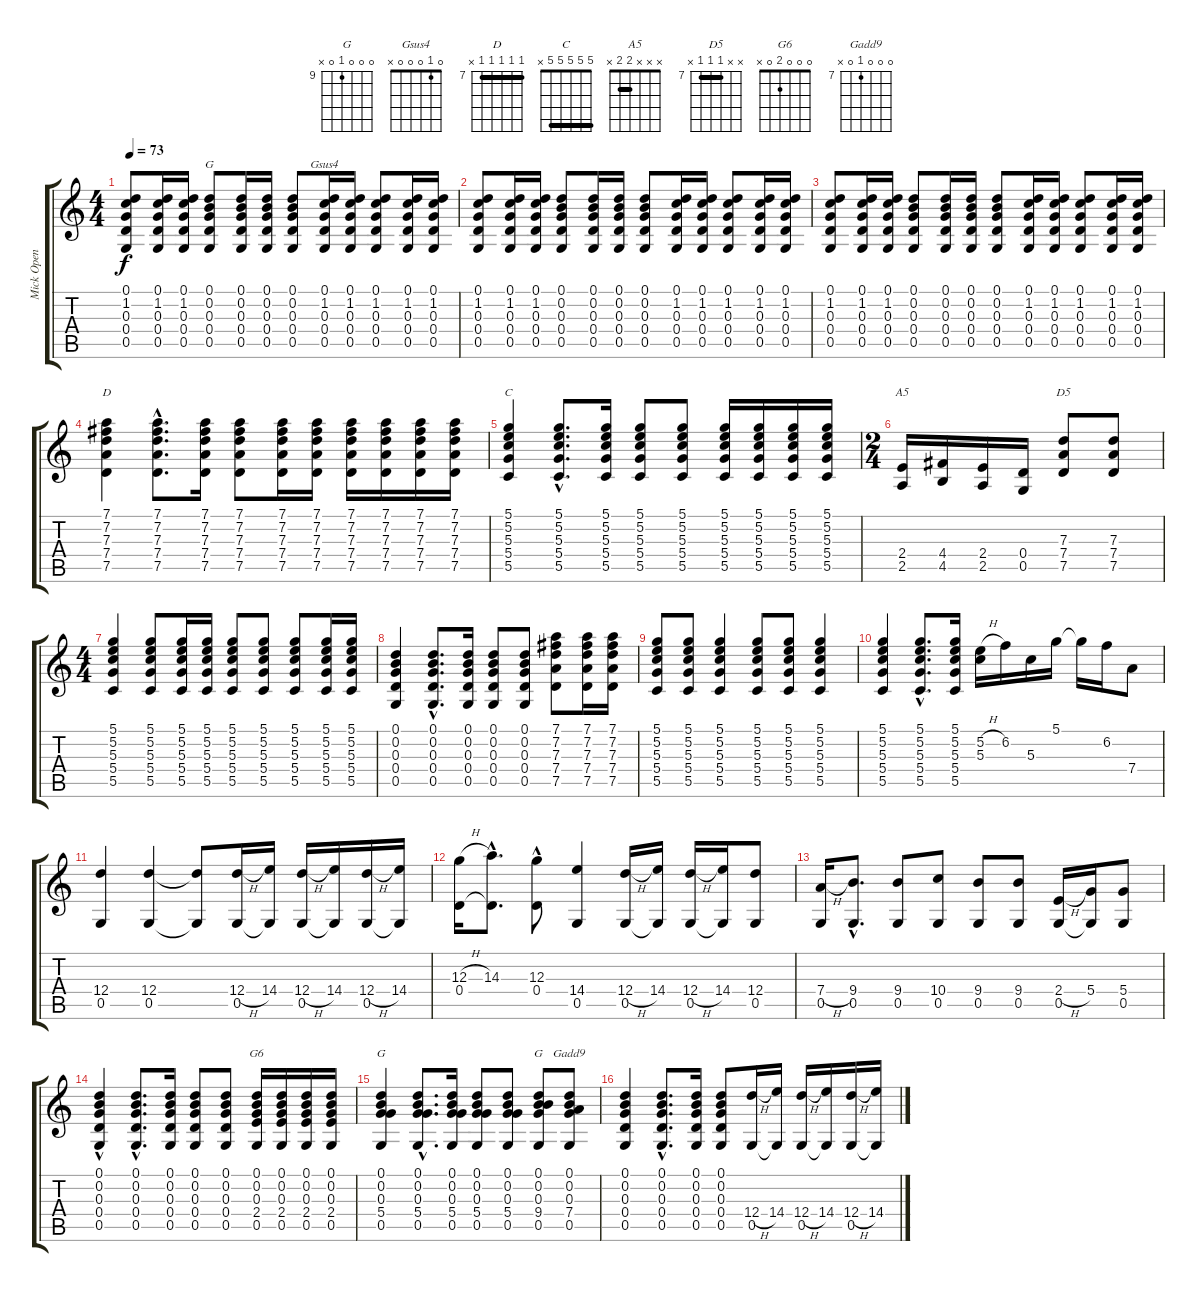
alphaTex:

\track ("Mick Open G" "Mick Open ") {instrument acousticguitarsteel}
\staff {score tabs}
\tuning (D4 B3 G3 D3 G2 D2) {hide}
\chord ("G" 0 0 0 0 0 x)
\chord ("Gsus4" 0 1 0 0 0 x)
\chord ("D" 7 7 7 7 7 x) {firstfret 7 barre 7}
\chord ("C" 5 5 5 5 5 x) {barre 5}
\chord ("A5" x x x 2 2 x) {barre 2}
\chord ("D5" x x 7 7 7 x) {firstfret 7 barre 7}
\chord ("G6" 0 0 0 2 0 x)
\chord ("G" 0 0 0 5 0 x)
\chord ("G" 0 0 0 9 0 x) {firstfret 9}
\chord ("Gadd9" 0 0 0 7 0 x) {firstfret 7}
\ts (4 4)
\tempo 73
\clef g2
\ks c
(0.1 1.2 0.3 0.4 0.5).8{dy f} (0.1 1.2 0.3 0.4 0.5).16 (0.1 1.2 0.3 0.4 0.5).16 (0.1 0.2 0.3 0.4 0.5).8{ch "G"} (0.1 0.2 0.3 0.4 0.5).16 (0.1 0.2 0.3 0.4 0.5).16 (0.1 0.2 0.3 0.4 0.5).8 (0.1 1.2 0.3 0.4 0.5).16{ch "Gsus4"} (0.1 1.2 0.3 0.4 0.5).16 (0.1 1.2 0.3 0.4 0.5).8 (0.1 1.2 0.3 0.4 0.5).16 (0.1 1.2 0.3 0.4 0.5).16 |
(0.1 1.2 0.3 0.4 0.5).8 (0.1 1.2 0.3 0.4 0.5).16 (0.1 1.2 0.3 0.4 0.5).16 (0.1 0.2 0.3 0.4 0.5).8 (0.1 0.2 0.3 0.4 0.5).16 (0.1 0.2 0.3 0.4 0.5).16 (0.1 0.2 0.3 0.4 0.5).8 (0.1 1.2 0.3 0.4 0.5).16 (0.1 1.2 0.3 0.4 0.5).16 (0.1 1.2 0.3 0.4 0.5).8 (0.1 1.2 0.3 0.4 0.5).16 (0.1 1.2 0.3 0.4 0.5).16 |
(0.1 1.2 0.3 0.4 0.5).8 (0.1 1.2 0.3 0.4 0.5).16 (0.1 1.2 0.3 0.4 0.5).16 (0.1 0.2 0.3 0.4 0.5).8 (0.1 0.2 0.3 0.4 0.5).16 (0.1 0.2 0.3 0.4 0.5).16 (0.1 0.2 0.3 0.4 0.5).8 (0.1 1.2 0.3 0.4 0.5).16 (0.1 1.2 0.3 0.4 0.5).16 (0.1 1.2 0.3 0.4 0.5).8 (0.1 1.2 0.3 0.4 0.5).16 (0.1 1.2 0.3 0.4 0.5).16 |
(7.1 7.2 7.3 7.4 7.5).4{ch "D"} (7.1{hac} 7.2{hac} 7.3{hac} 7.4{hac} 7.5{hac}).8{d} (7.1 7.2 7.3 7.4 7.5).16 (7.1 7.2 7.3 7.4 7.5).8 (7.1 7.2 7.3 7.4 7.5).16 (7.1 7.2 7.3 7.4 7.5).16 (7.1 7.2 7.3 7.4 7.5).16 (7.1 7.2 7.3 7.4 7.5).16 (7.1 7.2 7.3 7.4 7.5).16 (7.1 7.2 7.3 7.4 7.5).16 |
(5.1 5.2 5.3 5.4 5.5).4{ch "C"} (5.1{hac} 5.2{hac} 5.3{hac} 5.4{hac} 5.5{hac}).8{d} (5.1 5.2 5.3 5.4 5.5).16 (5.1 5.2 5.3 5.4 5.5).8 (5.1 5.2 5.3 5.4 5.5).8 (5.1 5.2 5.3 5.4 5.5).16 (5.1 5.2 5.3 5.4 5.5).16 (5.1 5.2 5.3 5.4 5.5).16 (5.1 5.2 5.3 5.4 5.5).16 |
\ts (2 4)
(2.4 2.5).16{ch "A5"} (4.4 4.5).16 (2.4 2.5).16 (0.4 0.5).16 (7.3 7.4 7.5).8{ch "D5"} (7.3 7.4 7.5).8 |
\ts (4 4)
(5.1 5.2 5.3 5.4 5.5).4 (5.1 5.2 5.3 5.4 5.5).8 (5.1 5.2 5.3 5.4 5.5).16 (5.1 5.2 5.3 5.4 5.5).16 (5.1 5.2 5.3 5.4 5.5).8 (5.1 5.2 5.3 5.4 5.5).8 (5.1 5.2 5.3 5.4 5.5).8 (5.1 5.2 5.3 5.4 5.5).16 (5.1 5.2 5.3 5.4 5.5).16 |
(0.1 0.2 0.3 0.4 0.5).4 (0.1{hac} 0.2{hac} 0.3{hac} 0.4{hac} 0.5{hac}).8{d} (0.1 0.2 0.3 0.4 0.5).16 (0.1 0.2 0.3 0.4 0.5).8 (0.1 0.2 0.3 0.4 0.5).8 (7.1 7.2 7.3 7.4 7.5).8 (7.1 7.2 7.3 7.4 7.5).16 (7.1 7.2 7.3 7.4 7.5).16 |
(5.1 5.2 5.3 5.4 5.5).8 (5.1 5.2 5.3 5.4 5.5).8 (5.1 5.2 5.3 5.4 5.5).4 (5.1 5.2 5.3 5.4 5.5).8 (5.1 5.2 5.3 5.4 5.5).8 (5.1 5.2 5.3 5.4 5.5).4 |
(5.1 5.2 5.3 5.4 5.5).4 (5.1{hac} 5.2{hac} 5.3{hac} 5.4{hac} 5.5{hac}).8{d} (5.1 5.2 5.3 5.4 5.5).16 (5.2{h} 5.3).16 6.2.16 5.3.16 5.1.16 5.1{t}.16 6.2.16 7.4.8 |
(12.4 0.5).4 (12.4 0.5).4 (12.4{t} 0.5{t}).8 (12.4{h} 0.5).16 (14.4 0.5{t}).16 (12.4{h} 0.5).16 (14.4 0.5{t}).16 (12.4{h} 0.5).16 (14.4 0.5{t}).16 |
(12.3{h} 0.4).16 (14.3 0.4{hac t}).8{d} (12.3 0.4{hac}).8 (14.4 0.5).4 (12.4{h} 0.5).16 (14.4 0.5{t}).16 (12.4{h} 0.5).16 (14.4 0.5{t}).16 (12.4 0.5).8 |
(7.4{h} 0.5).16 (9.4{hac} 0.5{hac}).8{d} (9.4 0.5).8 (10.4 0.5).8 (9.4 0.5).8 (9.4 0.5).8 (2.4{h} 0.5).16 (5.4 0.5{t}).16 (5.4 0.5).8 |
(0.1 0.2 0.3 0.4 0.5{hac}).4 (0.1{hac} 0.2{hac} 0.3{hac} 0.4{hac} 0.5{hac}).8{d} (0.1 0.2 0.3 0.4 0.5).16 (0.1 0.2 0.3 0.4 0.5).8 (0.1 0.2 0.3 0.4 0.5).8 (0.1 0.2 0.3 2.4 0.5).16{ch "G6"} (0.1 0.2 0.3 2.4 0.5).16 (0.1 0.2 0.3 2.4 0.5).16 (0.1 0.2 0.3 2.4 0.5).16 |
(0.1 0.2 0.3 5.4 0.5).4{ch "G"} (0.1{hac} 0.2{hac} 0.3{hac} 5.4{hac} 0.5{hac}).8{d} (0.1 0.2 0.3 5.4 0.5).16 (0.1 0.2 0.3 5.4 0.5).8 (0.1 0.2 0.3 5.4 0.5).8 (0.1 0.2 0.3 9.4 0.5).8{ch "G"} (0.1 0.2 0.3 7.4 0.5).8{ch "Gadd9"} |
(0.1 0.2 0.3 0.4 0.5).4 (0.1{hac} 0.2{hac} 0.3{hac} 0.4{hac} 0.5{hac}).8{d} (0.1 0.2 0.3 0.4 0.5).16 (0.1 0.2 0.3 0.4 0.5).8 (12.4{h} 0.5).16 (14.4 0.5{t}).16 (12.4{h} 0.5).16 (14.4 0.5{t}).16 (12.4{h} 0.5).16 (14.4 0.5{t}).16
